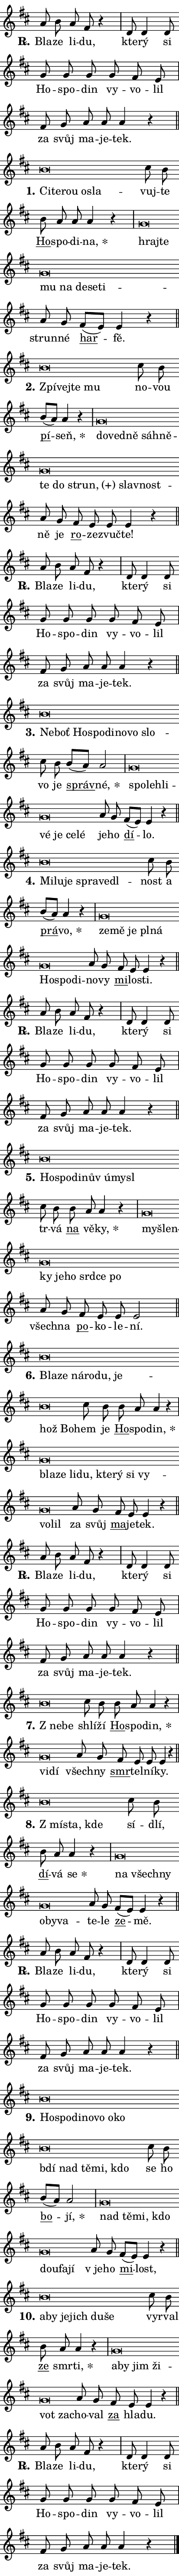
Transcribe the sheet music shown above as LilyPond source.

\version "2.22.1"
\header { tagline = "" }
\paper {
  indent = 0\cm
  top-margin = 0\cm
  right-margin = 0\cm
  bottom-margin = 0\cm
  left-margin = 0\cm
  paper-width = 7\cm
  page-breaking = #ly:one-page-breaking
  system-system-spacing.basic-distance = #11
  score-system-spacing.basic-distance = #11
  ragged-last = ##f
}


%% Author: Thomas Morley
%% https://lists.gnu.org/archive/html/lilypond-user/2020-05/msg00002.html
#(define (line-position grob)
"Returns position of @var[grob} in current system:
   @code{'start}, if at first time-step
   @code{'end}, if at last time-step
   @code{'middle} otherwise
"
  (let* ((col (ly:item-get-column grob))
         (ln (ly:grob-object col 'left-neighbor))
         (rn (ly:grob-object col 'right-neighbor))
         (col-to-check-left (if (ly:grob? ln) ln col))
         (col-to-check-right (if (ly:grob? rn) rn col))
         (break-dir-left
           (and
             (ly:grob-property col-to-check-left 'non-musical #f)
             (ly:item-break-dir col-to-check-left)))
         (break-dir-right
           (and
             (ly:grob-property col-to-check-right 'non-musical #f)
             (ly:item-break-dir col-to-check-right))))
        (cond ((eqv? 1 break-dir-left) 'start)
              ((eqv? -1 break-dir-right) 'end)
              (else 'middle))))

#(define (tranparent-at-line-position vctor)
  (lambda (grob)
  "Relying on @code{line-position} select the relevant enry from @var{vctor}.
Used to determine transparency,"
    (case (line-position grob)
      ((end) (not (vector-ref vctor 0)))
      ((middle) (not (vector-ref vctor 1)))
      ((start) (not (vector-ref vctor 2))))))

noteHeadBreakVisibility =
#(define-music-function (break-visibility)(vector?)
"Makes @code{NoteHead}s transparent relying on @var{break-visibility}"
#{
  \override NoteHead.transparent =
    #(tranparent-at-line-position break-visibility)
#})

#(define delete-ledgers-for-transparent-note-heads
  (lambda (grob)
    "Reads whether a @code{NoteHead} is transparent.
If so this @code{NoteHead} is removed from @code{'note-heads} from
@var{grob}, which is supposed to be @code{LedgerLineSpanner}.
As a result ledgers are not printed for this @code{NoteHead}"
    (let* ((nhds-array (ly:grob-object grob 'note-heads))
           (nhds-list
             (if (ly:grob-array? nhds-array)
                 (ly:grob-array->list nhds-array)
                 '()))
           ;; Relies on the transparent-property being done before
           ;; Staff.LedgerLineSpanner.after-line-breaking is executed.
           ;; This is fragile ...
           (to-keep
             (remove
               (lambda (nhd)
                 (ly:grob-property nhd 'transparent #f))
               nhds-list)))
      ;; TODO find a better method to iterate over grob-arrays, similiar
      ;; to filter/remove etc for lists
      ;; For now rebuilt from scratch
      (set! (ly:grob-object grob 'note-heads)  '())
      (for-each
        (lambda (nhd)
          (ly:pointer-group-interface::add-grob grob 'note-heads nhd))
        to-keep))))

hideNotes = {
  \noteHeadBreakVisibility #begin-of-line-visible
}
unHideNotes = {
  \noteHeadBreakVisibility #all-visible
}

% work-around for resetting accidentals
% https://lilypond.org/doc/v2.23/Documentation/notation/displaying-rhythms#unmetered-music
cadenzaMeasure = {
  \cadenzaOff
  \partial 1024 s1024
  \cadenzaOn
}

#(define-markup-command (accent layout props text) (markup?)
  "Underline accented syllable"
  (interpret-markup layout props
    #{\markup \override #'(offset . 4.3) \underline { #text }#}))

responsum = \markup \concat {
  "R" \hspace #-1.05 \path #0.1 #'((moveto 0 0.07) (lineto 0.9 0.8)) \hspace #0.05 "."
}

\layout {
    \context {
        \Staff
        \remove "Time_signature_engraver"
        \override LedgerLineSpanner.after-line-breaking = #delete-ledgers-for-transparent-note-heads
    }
    \context {
        \Voice {
            \override NoteHead.output-attributes = #'((class . "notehead"))
            \override Hairpin.height = #0.55
        }
    }
    \context {
        \Lyrics {
            \override StanzaNumber.output-attributes = #'((class . "stanzanumber"))
            \override LyricSpace.minimum-distance = #0.9
            \override LyricText.font-name = #"TeX Gyre Schola"
            \override LyricText.font-size = 1
            \override StanzaNumber.font-name = #"TeX Gyre Schola Bold"
            \override StanzaNumber.font-size = 1
        }
    }
}

% magnetic-lyrics.ily
%
%   written by
%     Jean Abou Samra <jean@abou-samra.fr>
%     Werner Lemberg <wl@gnu.org>
%
%   adapted by
%     Jiri Hon <jiri.hon@gmail.com>
%
% Version 2022-Apr-15

% https://www.mail-archive.com/lilypond-user@gnu.org/msg149350.html

#(define (Left_hyphen_pointer_engraver context)
   "Collect syllable-hyphen-syllable occurrences in lyrics and store
them in properties.  This engraver only looks to the left.  For
example, if the lyrics input is @code{foo -- bar}, it does the
following.

@itemize @bullet
@item
Set the @code{text} property of the @code{LyricHyphen} grob between
@q{foo} and @q{bar} to @code{foo}.

@item
Set the @code{left-hyphen} property of the @code{LyricText} grob with
text @q{foo} to the @code{LyricHyphen} grob between @q{foo} and
@q{bar}.
@end itemize

Use this auxiliary engraver in combination with the
@code{lyric-@/text::@/apply-@/magnetic-@/offset!} hook."
   (let ((hyphen #f)
         (text #f))
     (make-engraver
      (acknowledgers
       ((lyric-syllable-interface engraver grob source-engraver)
        (set! text grob)))
      (end-acknowledgers
       ((lyric-hyphen-interface engraver grob source-engraver)
        ;(when (not (grob::has-interface grob 'lyric-space-interface))
          (set! hyphen grob)));)
      ((stop-translation-timestep engraver)
       (when (and text hyphen)
         (ly:grob-set-object! text 'left-hyphen hyphen))
       (set! text #f)
       (set! hyphen #f)))))

#(define (lyric-text::apply-magnetic-offset! grob)
   "If the space between two syllables is less than the value in
property @code{LyricText@/.details@/.squash-threshold}, move the right
syllable to the left so that it gets concatenated with the left
syllable.

Use this function as a hook for
@code{LyricText@/.after-@/line-@/breaking} if the
@code{Left_@/hyphen_@/pointer_@/engraver} is active."
   (let ((hyphen (ly:grob-object grob 'left-hyphen #f)))
     (when hyphen
       (let ((left-text (ly:spanner-bound hyphen LEFT)))
         (when (grob::has-interface left-text 'lyric-syllable-interface)
           (let* ((common (ly:grob-common-refpoint grob left-text X))
                  (this-x-ext (ly:grob-extent grob common X))
                  (left-x-ext
                   (begin
                     ;; Trigger magnetism for left-text.
                     (ly:grob-property left-text 'after-line-breaking)
                     (ly:grob-extent left-text common X)))
                  ;; `delta` is the gap width between two syllables.
                  (delta (- (interval-start this-x-ext)
                            (interval-end left-x-ext)))
                  (details (ly:grob-property grob 'details))
                  (threshold (assoc-get 'squash-threshold details 0.2)))
             (when (< delta threshold)
               (let* (;; We have to manipulate the input text so that
                      ;; ligatures crossing syllable boundaries are not
                      ;; disabled.  For languages based on the Latin
                      ;; script this is essentially a beautification.
                      ;; However, for non-Western scripts it can be a
                      ;; necessity.
                      (lt (ly:grob-property left-text 'text))
                      (rt (ly:grob-property grob 'text))
                      (is-space (grob::has-interface hyphen 'lyric-space-interface))
                      (space (if is-space " " ""))
                      (space-markup (grob-interpret-markup grob " "))
                      (space-size (interval-length (ly:stencil-extent space-markup X)))
                      (extra-delta (if is-space space-size 0))
                      ;; Append new syllable.
                      (ltrt-space (if (and (string? lt) (string? rt))
                                (string-append lt space rt)
                                (make-concat-markup (list lt space rt))))
                      ;; Right-align `ltrt` to the right side.
                      (ltrt-space-markup (grob-interpret-markup
                               grob
                               (make-translate-markup
                                (cons (interval-length this-x-ext) 0)
                                (make-right-align-markup ltrt-space)))))
                 (begin
                   ;; Don't print `left-text`.
                   (ly:grob-set-property! left-text 'stencil #f)
                   ;; Set text and stencil (which holds all collected
                   ;; syllables so far) and shift it to the left.
                   (ly:grob-set-property! grob 'text ltrt-space)
                   (ly:grob-set-property! grob 'stencil ltrt-space-markup)
                   (ly:grob-translate-axis! grob (- (- delta extra-delta)) X))))))))))


#(define (lyric-hyphen::displace-bounds-first grob)
   ;; Make very sure this callback isn't triggered too early.
   (let ((left (ly:spanner-bound grob LEFT))
         (right (ly:spanner-bound grob RIGHT)))
     (ly:grob-property left 'after-line-breaking)
     (ly:grob-property right 'after-line-breaking)
     (ly:lyric-hyphen::print grob)))

squashThreshold = #0.4

\layout {
  \context {
    \Lyrics
    \consists #Left_hyphen_pointer_engraver
    \override LyricText.after-line-breaking =
      #lyric-text::apply-magnetic-offset!
    \override LyricHyphen.stencil = #lyric-hyphen::displace-bounds-first
    \override LyricText.details.squash-threshold = \squashThreshold
    \override LyricHyphen.minimum-distance = 0
    \override LyricHyphen.minimum-length = \squashThreshold
  }
}

squash = \override LyricText.details.squash-threshold = 9999
unSquash = \override LyricText.details.squash-threshold = \squashThreshold

left = \override LyricText.self-alignment-X = #LEFT
unLeft = \revert LyricText.self-alignment-X

starOffset = #(lambda (grob) 
                (let ((x_offset (ly:self-alignment-interface::aligned-on-x-parent grob)))
                  (if (= x_offset 0) 0 (+ x_offset 1.2))))

star = #(define-music-function (syllable)(string?)
"Append star separator at the end of a syllable"
#{
  \once \override LyricText.X-offset = #starOffset
  \lyricmode { \markup {
    #syllable
    \override #'((font-name . "TeX Gyre Schola Bold")) \hspace #0.2 \lower #0.65 \larger "*"
  } }
#})

starAccent = #(define-music-function (syllable)(string?)
"Append star separator at the end of a syllable and make accent"
#{
  \once \override LyricText.X-offset = #starOffset
  \lyricmode { \markup {
    \accent #syllable
    \override #'((font-name . "TeX Gyre Schola Bold")) \hspace #0.2 \lower #0.65 \larger "*"
  } }
#})

breath = #(define-music-function (syllable)(string?)
"Append breathing indicator at the end of a syllable"
#{
  \lyricmode { \markup { #syllable "+" } }
#})

optionalBreath = #(define-music-function (syllable)(string?)
"Append optional breathing indicator at the end of a syllable"
#{
  \lyricmode { \markup { #syllable "(+)" } }
#})


\score {
    <<
        \new Voice = "melody" { \cadenzaOn \key d \major \relative { a'8 b a fis r4 \cadenzaMeasure \bar "|" d8 d4 d8 \bar "" g g g \bar "" g fis e \cadenzaMeasure \bar "|" fis g a a a4 r \cadenzaMeasure \bar "||" \break }
\relative { b'\breve*1/16 \hideNotes \breve*1/16 \bar "" \breve*1/16 \bar "" \breve*1/16 \breve*1/16 \bar "" \unHideNotes cis8 b \bar "" b a a a4 r \cadenzaMeasure \bar "|" g\breve*1/16 \hideNotes \breve*1/16 \bar "" \breve*1/16 \bar "" \breve*1/16 \bar "" \breve*1/16 \bar "" \breve*1/16 \breve*1/16 \bar "" \unHideNotes a8 g \bar "" fis[( e)] e4 r \cadenzaMeasure \bar "||" \break }
\relative { b'\breve*1/16 \hideNotes \breve*1/16 \bar "" \breve*1/16 \breve*1/16 \bar "" \unHideNotes cis8 b \bar "" b[( a)] a4 r \cadenzaMeasure \bar "|" g\breve*1/16 \hideNotes \breve*1/16 \bar "" \breve*1/16 \bar "" \breve*1/16 \bar "" \breve*1/16 \bar "" \breve*1/16 \bar "" \breve*1/16 \bar "" \breve*1/16 \bar "" \breve*1/16 \breve*1/16 \bar "" \unHideNotes a8 g \bar "" fis e e e4 r \cadenzaMeasure \bar "||" \break }
\relative { a'8 b a fis r4 \cadenzaMeasure \bar "|" d8 d4 d8 \bar "" g g g \bar "" g fis e \cadenzaMeasure \bar "|" fis g a a a4 r \cadenzaMeasure \bar "||" \break }
\relative { b'\breve*1/16 \hideNotes \breve*1/16 \bar "" \breve*1/16 \bar "" \breve*1/16 \bar "" \breve*1/16 \bar "" \breve*1/16 \bar "" \breve*1/16 \breve*1/16 \bar "" \unHideNotes cis8 b \bar "" b[( a)] a2 \cadenzaMeasure \bar "|" g\breve*1/16 \hideNotes \breve*1/16 \bar "" \breve*1/16 \bar "" \breve*1/16 \bar "" \breve*1/16 \bar "" \breve*1/16 \breve*1/16 \bar "" \unHideNotes a8 g \bar "" fis[( e)] e4 r \cadenzaMeasure \bar "||" \break }
\relative { b'\breve*1/16 \hideNotes \breve*1/16 \bar "" \breve*1/16 \bar "" \breve*1/16 \bar "" \breve*1/16 \breve*1/16 \bar "" \unHideNotes cis8 b \bar "" b[( a)] a4 r \cadenzaMeasure \bar "|" g\breve*1/16 \hideNotes \breve*1/16 \bar "" \breve*1/16 \bar "" \breve*1/16 \bar "" \breve*1/16 \bar "" \breve*1/16 \bar "" \breve*1/16 \breve*1/16 \bar "" \unHideNotes a8 g \bar "" fis e e4 r \cadenzaMeasure \bar "||" \break }
\relative { a'8 b a fis r4 \cadenzaMeasure \bar "|" d8 d4 d8 \bar "" g g g \bar "" g fis e \cadenzaMeasure \bar "|" fis g a a a4 r \cadenzaMeasure \bar "||" \break }
\relative { b'\breve*1/16 \hideNotes \breve*1/16 \bar "" \breve*1/16 \bar "" \breve*1/16 \bar "" \breve*1/16 \bar "" \breve*1/16 \breve*1/16 \bar "" \unHideNotes cis8 b \bar "" b a a4 r \cadenzaMeasure \bar "|" g\breve*1/16 \hideNotes \breve*1/16 \bar "" \breve*1/16 \bar "" \breve*1/16 \bar "" \breve*1/16 \bar "" \breve*1/16 \bar "" \breve*1/16 \breve*1/16 \bar "" \unHideNotes a8 g \bar "" fis e e e2 \cadenzaMeasure \bar "||" \break }
\relative { b'\breve*1/16 \hideNotes \breve*1/16 \bar "" \breve*1/16 \bar "" \breve*1/16 \bar "" \breve*1/16 \bar "" \breve*1/16 \bar "" \breve*1/16 \breve*1/16 \bar "" \unHideNotes cis8 b \bar "" b a a4 r \cadenzaMeasure \bar "|" g\breve*1/16 \hideNotes \breve*1/16 \bar "" \breve*1/16 \bar "" \breve*1/16 \bar "" \breve*1/16 \bar "" \breve*1/16 \bar "" \breve*1/16 \bar "" \breve*1/16 \bar "" \breve*1/16 \breve*1/16 \bar "" \unHideNotes a8 g \bar "" fis e e4 r \cadenzaMeasure \bar "||" \break }
\relative { a'8 b a fis r4 \cadenzaMeasure \bar "|" d8 d4 d8 \bar "" g g g \bar "" g fis e \cadenzaMeasure \bar "|" fis g a a a4 r \cadenzaMeasure \bar "||" \break }
\relative { b'\breve*1/16 \hideNotes \breve*1/16 \bar "" \unHideNotes cis8 b \bar "" b a a4 r \cadenzaMeasure \bar "|" g\breve*1/16 \hideNotes \breve*1/16 \bar "" \unHideNotes a8 g \bar "" fis e e e4 r \cadenzaMeasure \bar "||" \break }
\relative { b'\breve*1/16 \hideNotes \breve*1/16 \breve*1/16 \bar "" \unHideNotes cis8 b \bar "" b a a4 r \cadenzaMeasure \bar "|" g\breve*1/16 \hideNotes \breve*1/16 \bar "" \breve*1/16 \bar "" \breve*1/16 \bar "" \breve*1/16 \breve*1/16 \bar "" \unHideNotes a8 g \bar "" fis[( e)] e4 r \cadenzaMeasure \bar "||" \break }
\relative { a'8 b a fis r4 \cadenzaMeasure \bar "|" d8 d4 d8 \bar "" g g g \bar "" g fis e \cadenzaMeasure \bar "|" fis g a a a4 r \cadenzaMeasure \bar "||" \break }
\relative { b'\breve*1/16 \hideNotes \breve*1/16 \bar "" \breve*1/16 \bar "" \breve*1/16 \bar "" \breve*1/16 \bar "" \breve*1/16 \bar "" \breve*1/16 \bar "" \breve*1/16 \bar "" \breve*1/16 \bar "" \breve*1/16 \bar "" \breve*1/16 \breve*1/16 \bar "" \unHideNotes cis8 b \bar "" b[( a)] a2 \cadenzaMeasure \bar "|" g\breve*1/16 \hideNotes \breve*1/16 \bar "" \breve*1/16 \bar "" \breve*1/16 \bar "" \breve*1/16 \bar "" \breve*1/16 \breve*1/16 \bar "" \unHideNotes a8 g \bar "" fis[( e)] e4 r \cadenzaMeasure \bar "||" \break }
\relative { b'\breve*1/16 \hideNotes \breve*1/16 \bar "" \breve*1/16 \bar "" \breve*1/16 \bar "" \breve*1/16 \breve*1/16 \bar "" \unHideNotes cis8 b \bar "" b a a4 r \cadenzaMeasure \bar "|" g\breve*1/16 \hideNotes \breve*1/16 \bar "" \breve*1/16 \bar "" \breve*1/16 \bar "" \breve*1/16 \breve*1/16 \bar "" \unHideNotes a8 g \bar "" fis e e4 r \cadenzaMeasure \bar "||" \break }
\relative { a'8 b a fis r4 \cadenzaMeasure \bar "|" d8 d4 d8 \bar "" g g g \bar "" g fis e \cadenzaMeasure \bar "|" fis g a a a4 r \cadenzaMeasure \bar "||" \break } \bar "|." }
        \new Lyrics \lyricsto "melody" { \lyricmode { \set stanza = \responsum
Bla -- ze li -- du, kte -- rý si Ho -- spo -- din vy -- vo -- lil za svůj ma -- je -- tek.
\set stanza = "1."
\left Ci -- \squash te -- rou o -- sla -- \unLeft \unSquash vuj -- te \markup \accent Ho -- spo -- di -- \star na, \left hraj -- \squash te mu na de -- se -- ti -- \unLeft \unSquash strun -- né \markup \accent har -- fě.
\set stanza = "2."
\left Zpí -- \squash vej -- te mu \unLeft \unSquash no -- vou \markup \accent pí -- \star seň, \left do -- \squash ved -- ně sáh -- ně -- te do \optionalBreath strun, slav -- nost -- \unLeft \unSquash ně je \markup \accent ro -- ze -- zvuč -- te!
\set stanza = \responsum
Bla -- ze li -- du, kte -- rý si Ho -- spo -- din vy -- vo -- lil za svůj ma -- je -- tek.
\set stanza = "3."
\left Ne -- \squash boť Ho -- spo -- di -- no -- vo slo -- \unLeft \unSquash vo je \markup \accent správ -- \star né, \left spo -- \squash leh -- li -- vé je ce -- lé \unLeft \unSquash je -- ho \markup \accent dí -- lo.
\set stanza = "4."
\left Mi -- \squash lu -- je spra -- ve -- dl -- \unLeft \unSquash nost a \markup \accent prá -- \star vo, \left ze -- \squash mě je pl -- ná Ho -- spo -- di -- \unLeft \unSquash no -- vy \markup \accent mi -- lo -- sti.
\set stanza = \responsum
Bla -- ze li -- du, kte -- rý si Ho -- spo -- din vy -- vo -- lil za svůj ma -- je -- tek.
\set stanza = "5."
\left Ho -- \squash spo -- di -- nův ú -- my -- sl \unLeft \unSquash tr -- vá \markup \accent na vě -- \star ky, \left my -- \squash šlen -- ky je -- ho srd -- ce po \unLeft \unSquash všech -- na \markup \accent po -- ko -- le -- ní.
\set stanza = "6."
\left Bla -- \squash ze ná -- ro -- du, je -- hož Bo -- \unLeft \unSquash hem je \markup \accent Ho -- spo -- \star din, \left bla -- \squash ze li -- du, kte -- rý si vy -- vo -- lil \unLeft \unSquash za svůj \markup \accent ma -- je -- tek.
\set stanza = \responsum
Bla -- ze li -- du, kte -- rý si Ho -- spo -- din vy -- vo -- lil za svůj ma -- je -- tek.
\set stanza = "7."
\left "Z ne" -- \squash be \unLeft \unSquash shlí -- ží \markup \accent Ho -- spo -- \star din, \left vi -- \squash dí \unLeft \unSquash všech -- ny \markup \accent smr -- tel -- ní -- ky.
\set stanza = "8."
\left "Z mí" -- \squash sta, kde \unLeft \unSquash sí -- dlí, \markup \accent dí -- vá \star se \left na \squash všech -- ny o -- by -- va -- \unLeft \unSquash te -- le \markup \accent ze -- mě.
\set stanza = \responsum
Bla -- ze li -- du, kte -- rý si Ho -- spo -- din vy -- vo -- lil za svůj ma -- je -- tek.
\set stanza = "9."
\left Ho -- \squash spo -- di -- no -- vo o -- ko bdí nad tě -- mi, kdo \unLeft \unSquash se ho \markup \accent bo -- \star jí, \left nad \squash tě -- mi, kdo dou -- fa -- jí \unLeft \unSquash "v je" -- ho \markup \accent mi -- lost,
\set stanza = "10."
\left a -- \squash by je -- jich du -- še \unLeft \unSquash vy -- rval \markup \accent ze smr -- \star ti, \left a -- \squash by jim ži -- vot za -- \unLeft \unSquash cho -- val \markup \accent za hla -- du.
\set stanza = \responsum
Bla -- ze li -- du, kte -- rý si Ho -- spo -- din vy -- vo -- lil za svůj ma -- je -- tek. } }
    >>
    \layout {}
}
